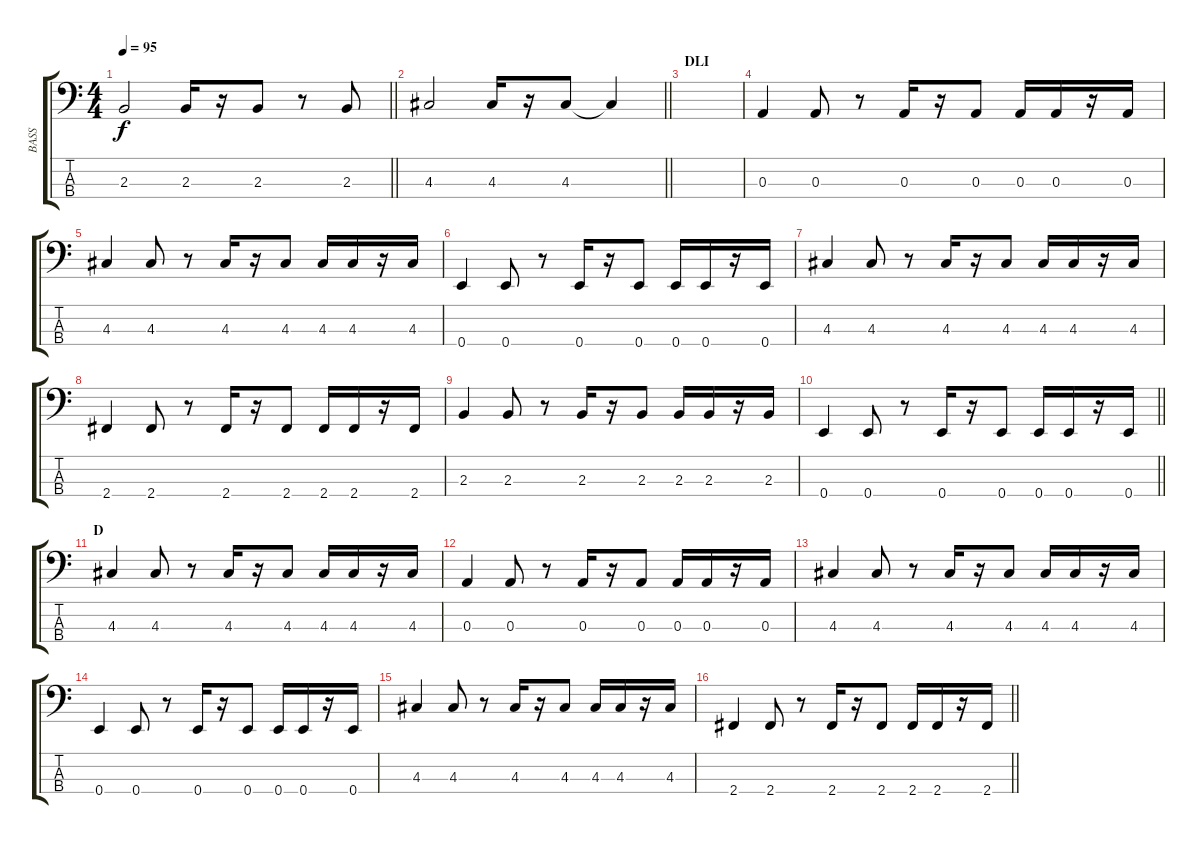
\track ("BASS" "BASS") {instrument electricbasspick}
\staff {score tabs}
\tuning (G2 D2 A1 E1) {hide}
\ts (4 4)
\tempo 95
\clef f4
\barLineRight lightlight
\ks c
2.3.2{dy f} 2.3.16 r.16 2.3.8 r.8 2.3.8 |
\section ("" "")
\barLineRight lightlight
4.3.2 4.3.16 r.16 4.3.8 4.3{t}.4 |
\section ("" "DLI")
|
0.3.4 0.3.8 r.8 0.3.16 r.16 0.3.8 0.3.16 0.3.16 r.16 0.3.16 |
4.3.4 4.3.8 r.8 4.3.16 r.16 4.3.8 4.3.16 4.3.16 r.16 4.3.16 |
0.4.4 0.4.8 r.8 0.4.16 r.16 0.4.8 0.4.16 0.4.16 r.16 0.4.16 |
4.3.4 4.3.8 r.8 4.3.16 r.16 4.3.8 4.3.16 4.3.16 r.16 4.3.16 |
2.4.4 2.4.8 r.8 2.4.16 r.16 2.4.8 2.4.16 2.4.16 r.16 2.4.16 |
2.3.4 2.3.8 r.8 2.3.16 r.16 2.3.8 2.3.16 2.3.16 r.16 2.3.16 |
\barLineRight lightlight
0.4.4 0.4.8 r.8 0.4.16 r.16 0.4.8 0.4.16 0.4.16 r.16 0.4.16 |
\section ("" "D")
4.3.4 4.3.8 r.8 4.3.16 r.16 4.3.8 4.3.16 4.3.16 r.16 4.3.16 |
0.3.4 0.3.8 r.8 0.3.16 r.16 0.3.8 0.3.16 0.3.16 r.16 0.3.16 |
4.3.4 4.3.8 r.8 4.3.16 r.16 4.3.8 4.3.16 4.3.16 r.16 4.3.16 |
0.4.4 0.4.8 r.8 0.4.16 r.16 0.4.8 0.4.16 0.4.16 r.16 0.4.16 |
4.3.4 4.3.8 r.8 4.3.16 r.16 4.3.8 4.3.16 4.3.16 r.16 4.3.16 |
\barLineRight lightlight
2.4.4 2.4.8 r.8 2.4.16 r.16 2.4.8 2.4.16 2.4.16 r.16 2.4.16
